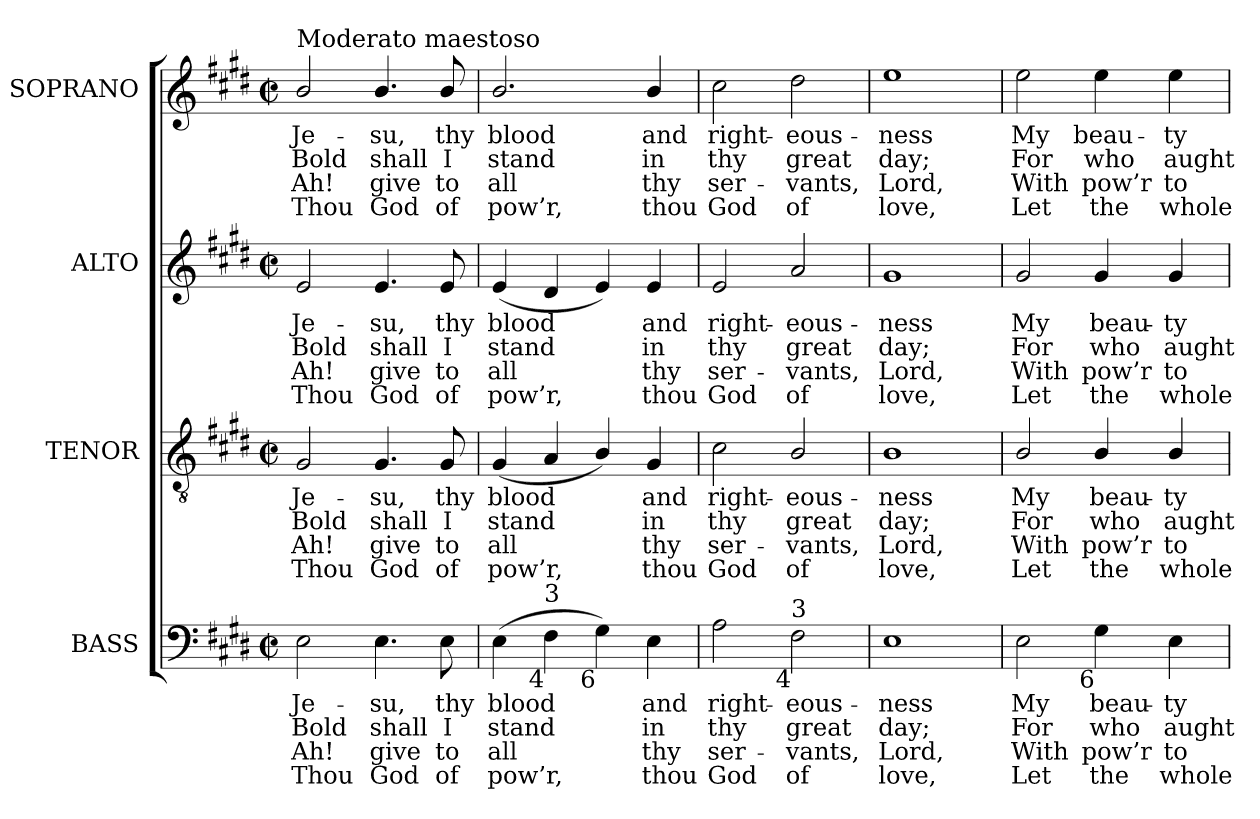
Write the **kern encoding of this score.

**kern	**text	**text	**text	**text	**kern	**text	**text	**text	**text	**kern	**text	**text	**text	**text	**kern	**text	**text	**text	**text
*part4	*part4	*part4	*part4	*part4	*part3	*part3	*part3	*part3	*part3	*part2	*part2	*part2	*part2	*part2	*part1	*part1	*part1	*part1	*part1
*staff4	*staff4	*staff4	*staff4	*staff4	*staff3	*staff3	*staff3	*staff3	*staff3	*staff2	*staff2	*staff2	*staff2	*staff2	*staff1	*staff1	*staff1	*staff1	*staff1
*I"BASS	*	*	*	*	*I"TENOR	*	*	*	*	*I"ALTO	*	*	*	*	*I"SOPRANO	*	*	*	*
*I'B.	*	*	*	*	*I'T.	*	*	*	*	*I'A.	*	*	*	*	*I'S.	*	*	*	*
!!LO:PB:g=z
*clefF4	*	*	*	*	*clefGv2	*	*	*	*	*clefG2	*	*	*	*	*clefG2	*	*	*	*
*	*	*	*	*	*ITrd7c12	*	*	*	*	*	*	*	*	*	*	*	*	*	*
*k[f#c#g#d#]	*	*	*	*	*k[f#c#g#d#]	*	*	*	*	*k[f#c#g#d#]	*	*	*	*	*k[f#c#g#d#]	*	*	*	*
*E:	*	*	*	*	*E:	*	*	*	*	*E:	*	*	*	*	*E:	*	*	*	*
*M2/2	*	*	*	*	*M2/2	*	*	*	*	*M2/2	*	*	*	*	*M2/2	*	*	*	*
*met(c|)	*	*	*	*	*met(c|)	*	*	*	*	*met(c|)	*	*	*	*	*met(c|)	*	*	*	*
=1	=1	=1	=1	=1	=1	=1	=1	=1	=1	=1	=1	=1	=1	=1	=1	=1	=1	=1	=1
!	!LO:LY:b:color=#000000	!LO:LY:b:color=#000000	!LO:LY:b:color=#000000	!LO:LY:b:color=#000000	!	!	!	!	!	!	!	!	!	!	!	!	!	!	!
!	!	!	!	!	!	!LO:LY:b:color=#000000	!LO:LY:b:color=#000000	!LO:LY:b:color=#000000	!LO:LY:b:color=#000000	!	!	!	!	!	!	!	!	!	!
!	!	!	!	!	!	!	!	!	!	!	!LO:LY:b:color=#000000	!LO:LY:b:color=#000000	!LO:LY:b:color=#000000	!LO:LY:b:color=#000000	!	!	!	!	!
!	!	!	!	!	!	!	!	!	!	!	!	!	!	!	!LO:TX:a:t=Moderato maestoso	!	!	!	!
!	!	!	!	!	!	!	!	!	!	!	!	!	!	!	!	!LO:LY:b:color=#000000	!LO:LY:b:color=#000000	!LO:LY:b:color=#000000	!LO:LY:b:color=#000000
2Ei\	Je-	Bold	Ah!	Thou	2GG#i/	Je-	Bold	Ah!	Thou	2ei/	Je-	Bold	Ah!	Thou	2bi/	Je-	Bold	Ah!	Thou
!	!LO:LY:b:color=#000000	!LO:LY:b:color=#000000	!LO:LY:b:color=#000000	!LO:LY:b:color=#000000	!	!	!	!	!	!	!	!	!	!	!	!	!	!	!
!	!	!	!	!	!	!LO:LY:b:color=#000000	!LO:LY:b:color=#000000	!LO:LY:b:color=#000000	!LO:LY:b:color=#000000	!	!	!	!	!	!	!	!	!	!
!	!	!	!	!	!	!	!	!	!	!	!LO:LY:b:color=#000000	!LO:LY:b:color=#000000	!LO:LY:b:color=#000000	!LO:LY:b:color=#000000	!	!	!	!	!
!	!	!	!	!	!	!	!	!	!	!	!	!	!	!	!	!LO:LY:b:color=#000000	!LO:LY:b:color=#000000	!LO:LY:b:color=#000000	!LO:LY:b:color=#000000
4.Ei\	-su,	shall	give	God	4.GG#i/	-su,	shall	give	God	4.ei/	-su,	shall	give	God	4.bi/	-su,	shall	give	God
!	!LO:LY:b:color=#000000	!LO:LY:b:color=#000000	!LO:LY:b:color=#000000	!LO:LY:b:color=#000000	!	!	!	!	!	!	!	!	!	!	!	!	!	!	!
!	!	!	!	!	!	!LO:LY:b:color=#000000	!LO:LY:b:color=#000000	!LO:LY:b:color=#000000	!LO:LY:b:color=#000000	!	!	!	!	!	!	!	!	!	!
!	!	!	!	!	!	!	!	!	!	!	!LO:LY:b:color=#000000	!LO:LY:b:color=#000000	!LO:LY:b:color=#000000	!LO:LY:b:color=#000000	!	!	!	!	!
!	!	!	!	!	!	!	!	!	!	!	!	!	!	!	!	!LO:LY:b:color=#000000	!LO:LY:b:color=#000000	!LO:LY:b:color=#000000	!LO:LY:b:color=#000000
8Ei\	thy	I	to	of	8GG#i/	thy	I	to	of	8ei/	thy	I	to	of	8bi/	thy	I	to	of
=2	=2	=2	=2	=2	=2	=2	=2	=2	=2	=2	=2	=2	=2	=2	=2	=2	=2	=2	=2
!	!LO:LY:b:color=#000000	!LO:LY:b:color=#000000	!LO:LY:b:color=#000000	!LO:LY:b:color=#000000	!	!	!	!	!	!	!	!	!	!	!	!	!	!	!
!	!	!	!	!	!	!LO:LY:b:color=#000000	!LO:LY:b:color=#000000	!LO:LY:b:color=#000000	!LO:LY:b:color=#000000	!	!	!	!	!	!	!	!	!	!
!	!	!	!	!	!	!	!	!	!	!	!LO:LY:b:color=#000000	!LO:LY:b:color=#000000	!LO:LY:b:color=#000000	!LO:LY:b:color=#000000	!	!	!	!	!
!	!	!	!	!	!	!	!	!	!	!	!	!	!	!	!	!LO:LY:b:color=#000000	!LO:LY:b:color=#000000	!LO:LY:b:color=#000000	!LO:LY:b:color=#000000
(4Ei\	blood	stand	all	pow’r,	(4GG#i/	blood	stand	all	pow’r,	(4ei/	blood	stand	all	pow’r,	2.bi/	blood	stand	all	pow’r,
!LO:TX:b:rj:t=4	!	!	!	!	!	!	!	!	!	!	!	!	!	!	!	!	!	!	!
!LO:TX:t=3	!	!	!	!	!	!	!	!	!	!	!	!	!	!	!	!	!	!	!
4F#i\	.	.	.	.	4AAi/	.	.	.	.	4d#i/	.	.	.	.	.	.	.	.	.
!LO:TX:b:rj:t=6	!	!	!	!	!	!	!	!	!	!	!	!	!	!	!	!	!	!	!
4G#i\)	.	.	.	.	4BBi/)	.	.	.	.	4ei/)	.	.	.	.	.	.	.	.	.
!	!LO:LY:b:color=#000000	!LO:LY:b:color=#000000	!LO:LY:b:color=#000000	!LO:LY:b:color=#000000	!	!	!	!	!	!	!	!	!	!	!	!	!	!	!
!	!	!	!	!	!	!LO:LY:b:color=#000000	!LO:LY:b:color=#000000	!LO:LY:b:color=#000000	!LO:LY:b:color=#000000	!	!	!	!	!	!	!	!	!	!
!	!	!	!	!	!	!	!	!	!	!	!LO:LY:b:color=#000000	!LO:LY:b:color=#000000	!LO:LY:b:color=#000000	!LO:LY:b:color=#000000	!	!	!	!	!
!	!	!	!	!	!	!	!	!	!	!	!	!	!	!	!	!LO:LY:b:color=#000000	!LO:LY:b:color=#000000	!LO:LY:b:color=#000000	!LO:LY:b:color=#000000
4Ei\	and	in	thy	thou	4GG#i/	and	in	thy	thou	4ei/	and	in	thy	thou	4bi/	and	in	thy	thou
=3	=3	=3	=3	=3	=3	=3	=3	=3	=3	=3	=3	=3	=3	=3	=3	=3	=3	=3	=3
!	!LO:LY:b:color=#000000	!LO:LY:b:color=#000000	!LO:LY:b:color=#000000	!LO:LY:b:color=#000000	!	!	!	!	!	!	!	!	!	!	!	!	!	!	!
!	!	!	!	!	!	!LO:LY:b:color=#000000	!LO:LY:b:color=#000000	!LO:LY:b:color=#000000	!LO:LY:b:color=#000000	!	!	!	!	!	!	!	!	!	!
!	!	!	!	!	!	!	!	!	!	!	!LO:LY:b:color=#000000	!LO:LY:b:color=#000000	!LO:LY:b:color=#000000	!LO:LY:b:color=#000000	!	!	!	!	!
!	!	!	!	!	!	!	!	!	!	!	!	!	!	!	!	!LO:LY:b:color=#000000	!LO:LY:b:color=#000000	!LO:LY:b:color=#000000	!LO:LY:b:color=#000000
2Ai\	right-	thy	ser-	-God	2C#i\	right-	thy	ser-	-God	2ei/	right-	thy	ser-	-God	2cc#i\	right-	thy	ser-	-God
!	!LO:LY:b:color=#000000	!LO:LY:b:color=#000000	!LO:LY:b:color=#000000	!LO:LY:b:color=#000000	!	!	!	!	!	!	!	!	!	!	!	!	!	!	!
!	!	!	!	!	!	!LO:LY:b:color=#000000	!LO:LY:b:color=#000000	!LO:LY:b:color=#000000	!LO:LY:b:color=#000000	!	!	!	!	!	!	!	!	!	!
!	!	!	!	!	!	!	!	!	!	!	!LO:LY:b:color=#000000	!LO:LY:b:color=#000000	!LO:LY:b:color=#000000	!LO:LY:b:color=#000000	!	!	!	!	!
!LO:TX:b:rj:t=4	!	!	!	!	!	!	!	!	!	!	!	!	!	!	!	!	!	!	!
!LO:TX:t=3	!	!	!	!	!	!	!	!	!	!	!	!	!	!	!	!	!	!	!
!	!	!	!	!	!	!	!	!	!	!	!	!	!	!	!	!LO:LY:b:color=#000000	!LO:LY:b:color=#000000	!LO:LY:b:color=#000000	!LO:LY:b:color=#000000
2F#i\	-eous-	great	vants,	of	2BBi/	-eous-	great	vants,	of	2ai/	-eous-	great	vants,	of	2dd#i\	-eous-	great	vants,	of
=4	=4	=4	=4	=4	=4	=4	=4	=4	=4	=4	=4	=4	=4	=4	=4	=4	=4	=4	=4
!	!LO:LY:b:color=#000000	!LO:LY:b:color=#000000	!LO:LY:b:color=#000000	!LO:LY:b:color=#000000	!	!	!	!	!	!	!	!	!	!	!	!	!	!	!
!	!	!	!	!	!	!LO:LY:b:color=#000000	!LO:LY:b:color=#000000	!LO:LY:b:color=#000000	!LO:LY:b:color=#000000	!	!	!	!	!	!	!	!	!	!
!	!	!	!	!	!	!	!	!	!	!	!LO:LY:b:color=#000000	!LO:LY:b:color=#000000	!LO:LY:b:color=#000000	!LO:LY:b:color=#000000	!	!	!	!	!
!	!	!	!	!	!	!	!	!	!	!	!	!	!	!	!	!LO:LY:b:color=#000000	!LO:LY:b:color=#000000	!LO:LY:b:color=#000000	!LO:LY:b:color=#000000
1Ei	-ness	day;	Lord,	love,	1BBi	-ness	day;	Lord,	love,	1g#i	-ness	day;	Lord,	love,	1eei	-ness	day;	Lord,	love,
=5	=5	=5	=5	=5	=5	=5	=5	=5	=5	=5	=5	=5	=5	=5	=5	=5	=5	=5	=5
!	!LO:LY:b:color=#000000	!LO:LY:b:color=#000000	!LO:LY:b:color=#000000	!LO:LY:b:color=#000000	!	!	!	!	!	!	!	!	!	!	!	!	!	!	!
!	!	!	!	!	!	!LO:LY:b:color=#000000	!LO:LY:b:color=#000000	!LO:LY:b:color=#000000	!LO:LY:b:color=#000000	!	!	!	!	!	!	!	!	!	!
!	!	!	!	!	!	!	!	!	!	!	!LO:LY:b:color=#000000	!LO:LY:b:color=#000000	!LO:LY:b:color=#000000	!LO:LY:b:color=#000000	!	!	!	!	!
!	!	!	!	!	!	!	!	!	!	!	!	!	!	!	!	!LO:LY:b:color=#000000	!LO:LY:b:color=#000000	!LO:LY:b:color=#000000	!LO:LY:b:color=#000000
2Ei\	My	For	With	Let	2BBi/	My	For	With	Let	2g#i/	My	For	With	Let	2eei\	My	For	With	Let
!	!LO:LY:b:color=#000000	!LO:LY:b:color=#000000	!LO:LY:b:color=#000000	!LO:LY:b:color=#000000	!	!	!	!	!	!	!	!	!	!	!	!	!	!	!
!	!	!	!	!	!	!LO:LY:b:color=#000000	!LO:LY:b:color=#000000	!LO:LY:b:color=#000000	!LO:LY:b:color=#000000	!	!	!	!	!	!	!	!	!	!
!	!	!	!	!	!	!	!	!	!	!	!LO:LY:b:color=#000000	!LO:LY:b:color=#000000	!LO:LY:b:color=#000000	!LO:LY:b:color=#000000	!	!	!	!	!
!LO:TX:b:rj:t=6	!	!	!	!	!	!	!	!	!	!	!	!	!	!	!	!	!	!	!
!	!	!	!	!	!	!	!	!	!	!	!	!	!	!	!	!LO:LY:b:color=#000000	!LO:LY:b:color=#000000	!LO:LY:b:color=#000000	!LO:LY:b:color=#000000
4G#i\	beau-	who	pow’r	the	4BBi/	beau-	who	pow’r	the	4g#i/	beau-	who	pow’r	the	4eei\	beau-	who	pow’r	the
!	!LO:LY:b:color=#000000	!LO:LY:b:color=#000000	!LO:LY:b:color=#000000	!LO:LY:b:color=#000000	!	!	!	!	!	!	!	!	!	!	!	!	!	!	!
!	!	!	!	!	!	!LO:LY:b:color=#000000	!LO:LY:b:color=#000000	!LO:LY:b:color=#000000	!LO:LY:b:color=#000000	!	!	!	!	!	!	!	!	!	!
!	!	!	!	!	!	!	!	!	!	!	!LO:LY:b:color=#000000	!LO:LY:b:color=#000000	!LO:LY:b:color=#000000	!LO:LY:b:color=#000000	!	!	!	!	!
!	!	!	!	!	!	!	!	!	!	!	!	!	!	!	!	!LO:LY:b:color=#000000	!LO:LY:b:color=#000000	!LO:LY:b:color=#000000	!LO:LY:b:color=#000000
4Ei\	-ty	aught	to	whole	4BBi/	-ty	aught	to	whole	4g#i/	-ty	aught	to	whole	4eei\	-ty	aught	to	whole
=	=	=	=	=	=	=	=	=	=	=	=	=	=	=	=	=	=	=	=
*-	*-	*-	*-	*-	*-	*-	*-	*-	*-	*-	*-	*-	*-	*-	*-	*-	*-	*-	*-
